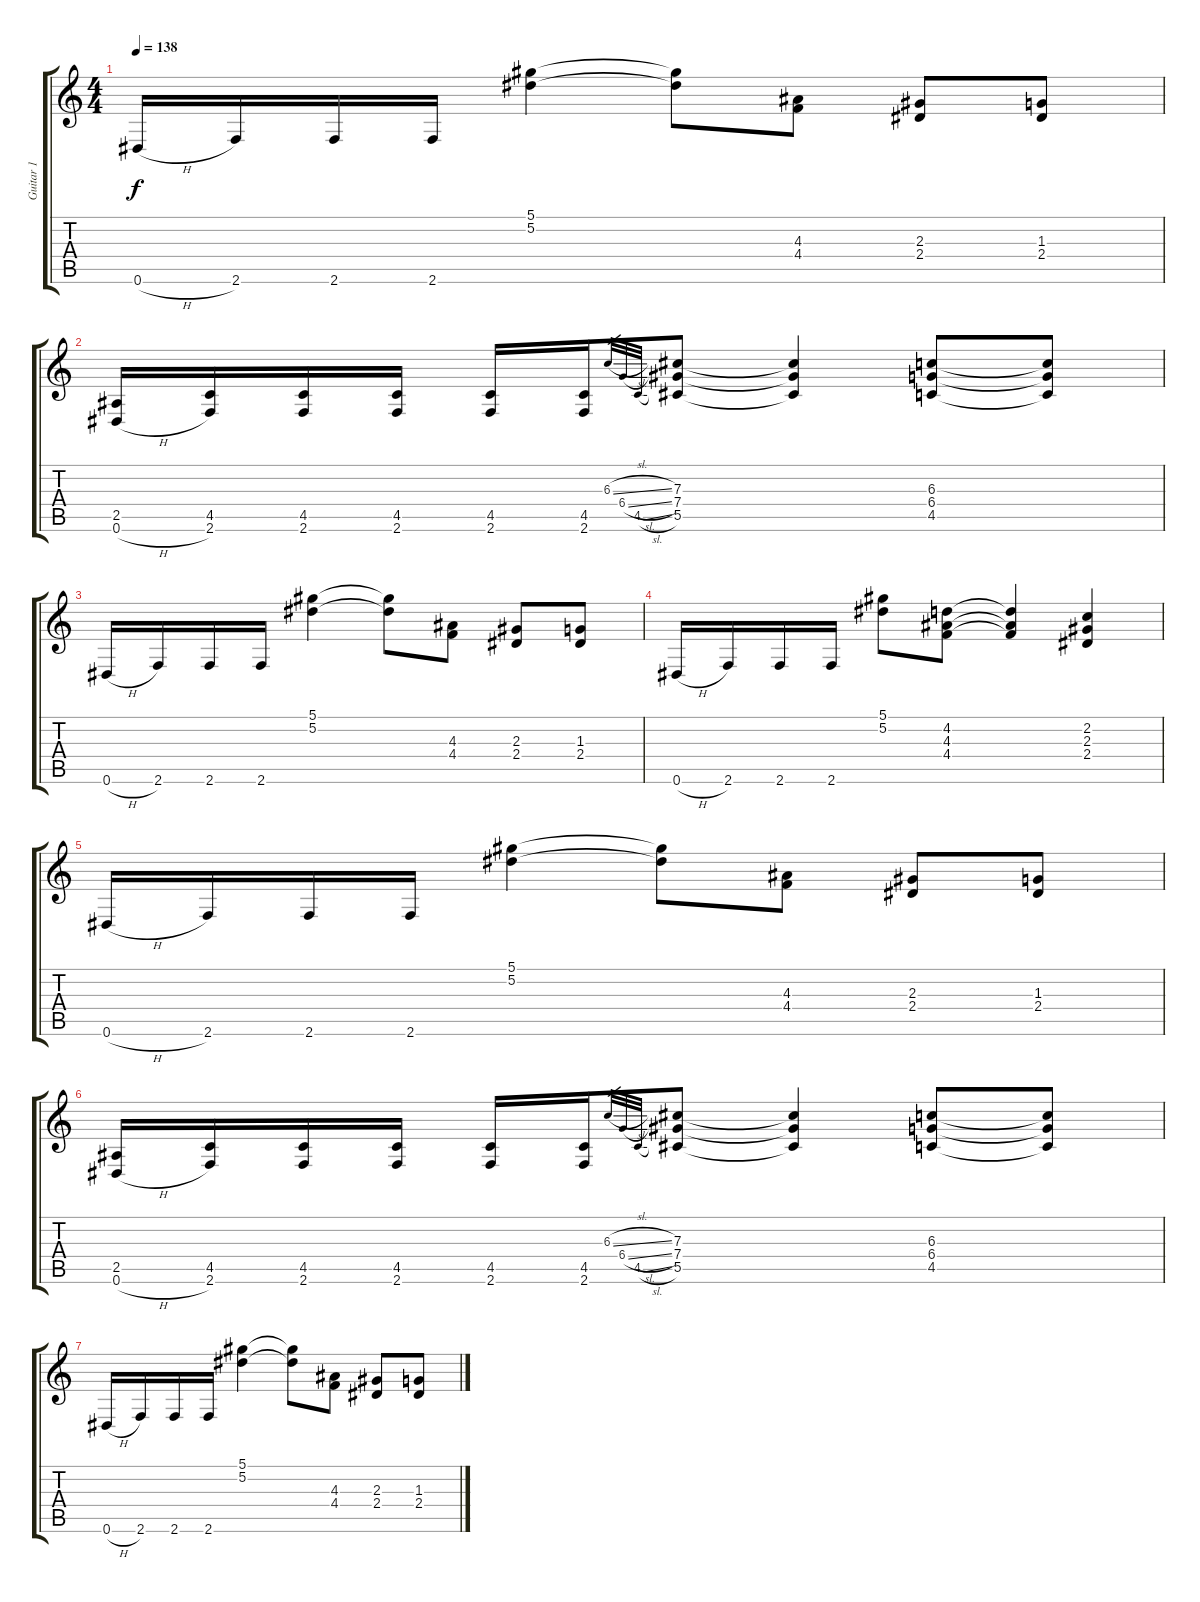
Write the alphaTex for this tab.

\track ("Guitar 1" "Guitar 1") {instrument overdrivenguitar}
\staff {score tabs}
\tuning (Eb4 Bb3 Gb3 Db3 Ab2 Eb2) {hide}
\ts (4 4)
\tempo 138
\clef g2
\ks c
0.6{h}.16{dy f} 2.6.16 2.6.16 2.6.16 (5.1 5.2).4 (5.1{t} 5.2{t}).8 (4.3 4.4).8 (2.3 2.4).8 (1.3 2.4).8 |
(2.5 0.6{h}).16 (4.5 2.6).16 (4.5 2.6).16 (4.5 2.6).16 (4.5 2.6).16 (4.5 2.6).16 6.3{sl}.32{gr} 6.4{sl}.32{gr} 4.5{sl}.32{gr} (7.3 7.4 5.5).8 (7.3{t} 7.4{t} 5.5{t}).4 (6.3 6.4 4.5).8 (6.3{t} 6.4{t} 4.5{t}).8 |
0.6{h}.16 2.6.16 2.6.16 2.6.16 (5.1 5.2).4 (5.1{t} 5.2{t}).8 (4.3 4.4).8 (2.3 2.4).8 (1.3 2.4).8 |
0.6{h}.16 2.6.16 2.6.16 2.6.16 (5.1 5.2).8 (4.2 4.3 4.4).8 (4.2{t} 4.3{t} 4.4{t}).4 (2.2 2.3 2.4).4 |
0.6{h}.16 2.6.16 2.6.16 2.6.16 (5.1 5.2).4 (5.1{t} 5.2{t}).8 (4.3 4.4).8 (2.3 2.4).8 (1.3 2.4).8 |
(2.5 0.6{h}).16 (4.5 2.6).16 (4.5 2.6).16 (4.5 2.6).16 (4.5 2.6).16 (4.5 2.6).16 6.3{sl}.32{gr} 6.4{sl}.32{gr} 4.5{sl}.32{gr} (7.3 7.4 5.5).8 (7.3{t} 7.4{t} 5.5{t}).4 (6.3 6.4 4.5).8 (6.3{t} 6.4{t} 4.5{t}).8 |
0.6{h}.16 2.6.16 2.6.16 2.6.16 (5.1 5.2).4 (5.1{t} 5.2{t}).8 (4.3 4.4).8 (2.3 2.4).8 (1.3 2.4).8
